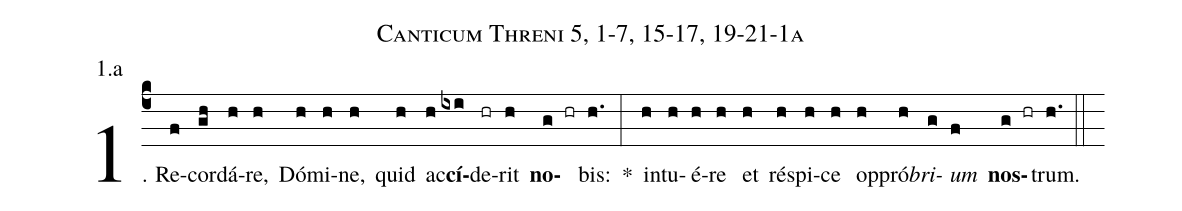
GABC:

name: Canticum Threni 5, 1-7, 15-17, 19-21-1a;
annotation: 1.a;
%%
(c4)1. Re(f)cor(gh)dá(h)re,(h) Dó(h)mi(h)ne,(h) quid(h) ac(h)<b>cí</b>(ixi)de(hr)rit(h) <b>no</b>(g hr)bis:(h.) *(:) in(h)tu(h)é(h)re(h) et(h) ré(h)spi(h)ce(h) op(h)pró(h)<i>bri</i>(g)<i>um</i>(f) <b>nos</b>(g hr)trum.(h.) (::)
